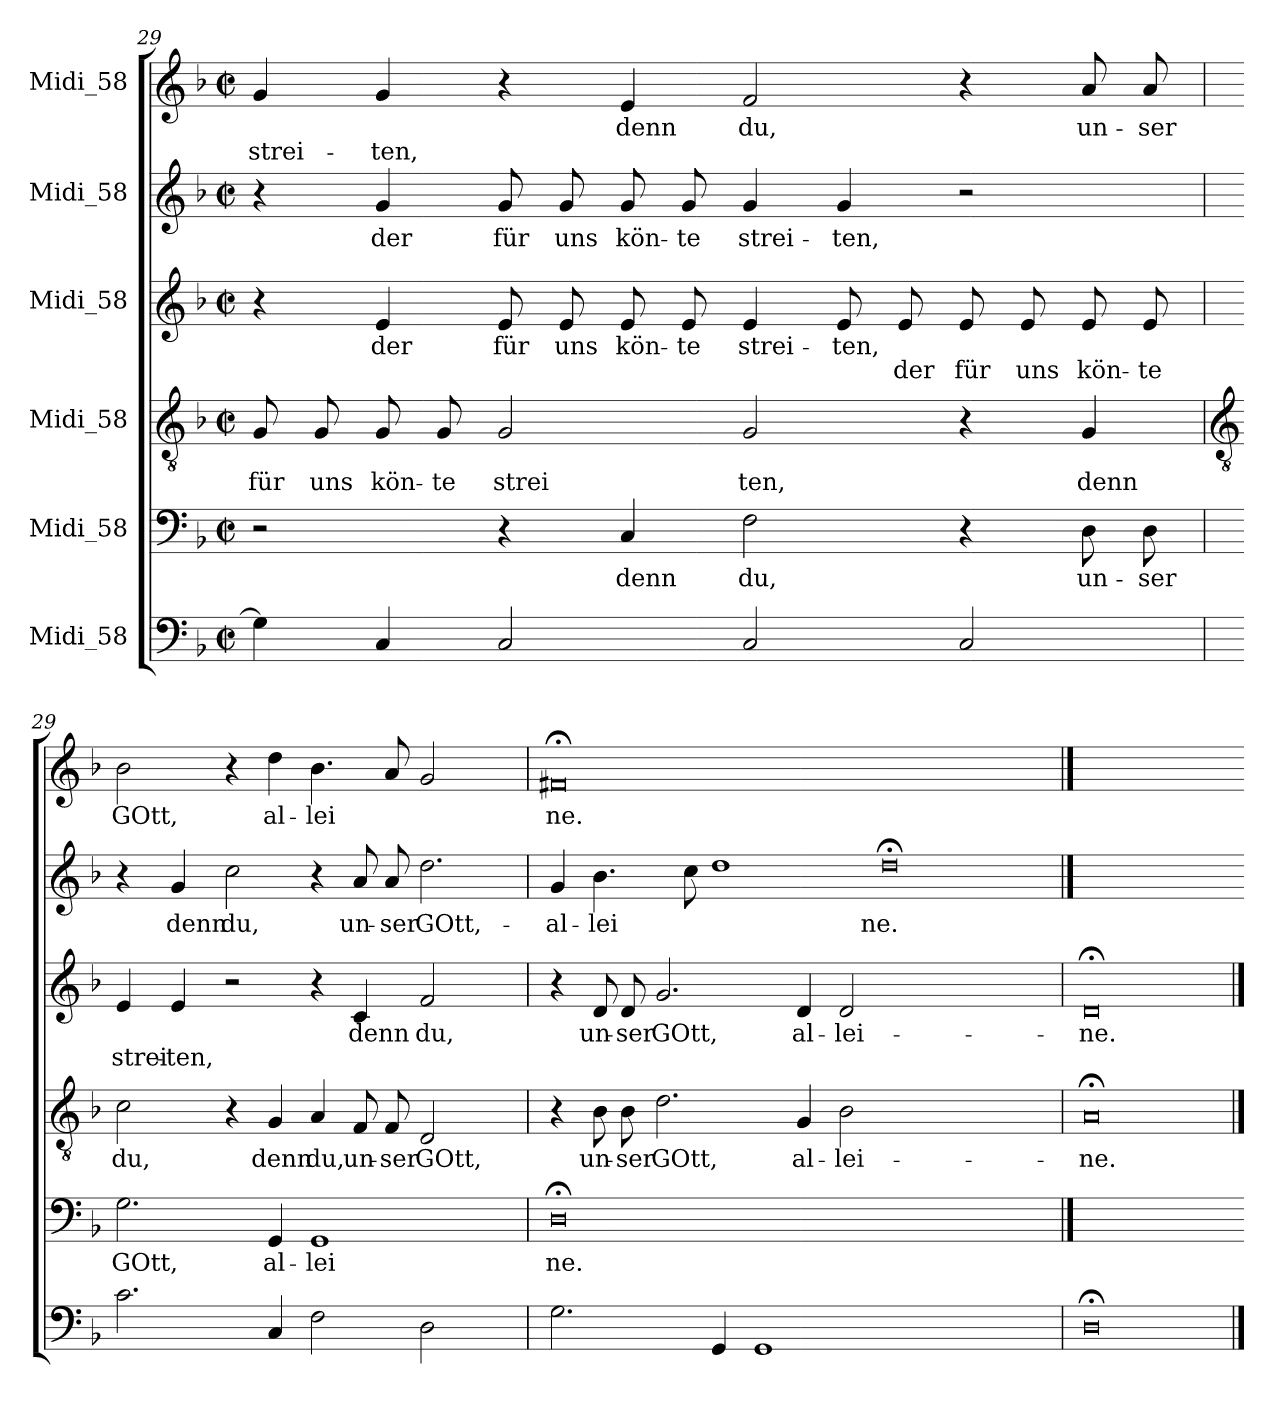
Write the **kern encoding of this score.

**kern	**kern	**text	**kern	**text	**kern	**text	**text	**kern	**text	**kern	**text	**text
*part6	*part5	*part5	*part4	*part4	*part3	*part3	*part3	*part2	*part2	*part1	*part1	*part1
*staff6	*staff5	*staff5	*staff4	*staff4	*staff3	*staff3	*staff3	*staff2	*staff2	*staff1	*staff1	*staff1
*I"Midi_58	*I"Midi_58	*	*I"Midi_58	*	*I"Midi_58	*	*	*I"Midi_58	*	*I"Midi_58	*	*
!!LO:LB:g=z
*clefF4	*clefF4	*	*clefGv2	*	*clefG2	*	*	*clefG2	*	*clefG2	*	*
*k[b-]	*k[b-]	*	*k[b-]	*	*k[b-]	*	*	*k[b-]	*	*k[b-]	*	*
*F:	*F:	*	*F:	*	*F:	*	*	*F:	*	*F:	*	*
*M4/2	*M4/2	*	*M4/2	*	*M4/2	*	*	*M4/2	*	*M4/2	*	*
*met(c|)	*met(c|)	*	*met(c|)	*	*met(c|)	*	*	*met(c|)	*	*met(c|)	*	*
=29	=29	=29	=29	=29	=29	=29	=29	=29	=29	=29	=29	=29
!	!	!	!	!LO:LY:b	!	!	!	!	!	!	!	!LO:LY:b
4G]	2r	.	8G	für	4r	.	.	4r	.	4g	.	strei-
!	!	!	!	!LO:LY:b	!	!	!	!	!	!	!	!
.	.	.	8G	uns	.	.	.	.	.	.	.	.
!	!	!	!	!LO:LY:b	!	!LO:LY:b	!	!	!LO:LY:b	!	!	!LO:LY:b
4C	.	.	8G	kön-	4e	der	.	4g	der	4g	.	-ten,
!	!	!	!	!LO:LY:b	!	!	!	!	!	!	!	!
.	.	.	8G	-te	.	.	.	.	.	.	.	.
!	!	!	!	!LO:LY:b	!	!LO:LY:b	!	!	!LO:LY:b	!	!	!
2C	4r	.	2G	strei	8e	für	.	8g	für	4r	.	.
!	!	!	!	!	!	!LO:LY:b	!	!	!LO:LY:b	!	!	!
.	.	.	.	.	8e	uns	.	8g	uns	.	.	.
!	!	!LO:LY:b	!	!	!	!LO:LY:b	!	!	!LO:LY:b	!	!LO:LY:b	!
.	4C	denn	.	.	8e	kön-	.	8g	kön-	4e	denn	.
!	!	!	!	!	!	!LO:LY:b	!	!	!LO:LY:b	!	!	!
.	.	.	.	.	8e	-te	.	8g	-te	.	.	.
!	!	!LO:LY:b	!	!LO:LY:b	!	!LO:LY:b	!	!	!LO:LY:b	!	!LO:LY:b	!
2C	2F	du,	2G	ten,	4e	strei-	.	4g	strei-	2f	du,	.
!	!	!	!	!	!	!LO:LY:b	!	!	!LO:LY:b	!	!	!
.	.	.	.	.	8e	-ten,	.	4g	-ten,	.	.	.
!	!	!	!	!	!	!	!LO:LY:b	!	!	!	!	!
.	.	.	.	.	8e	.	der	.	.	.	.	.
!	!	!	!	!	!	!	!LO:LY:b	!	!	!	!	!
2C	4r	.	4r	.	8e	.	für	2r	.	4r	.	.
!	!	!	!	!	!	!	!LO:LY:b	!	!	!	!	!
.	.	.	.	.	8e	.	uns	.	.	.	.	.
!	!	!LO:LY:b	!	!LO:LY:b	!	!	!LO:LY:b	!	!	!	!LO:LY:b	!
.	8D	un-	4G	denn	8e	.	kön-	.	.	8a	un-	.
!	!	!LO:LY:b	!	!	!	!	!LO:LY:b	!	!	!	!LO:LY:b	!
.	8D	-ser	.	.	8e	.	-te	.	.	8a	-ser	.
!!LO:LB:g=z
=29A	=29A	=29A	=29A	=29A	=29A	=29A	=29A	=29A	=29A	=29A	=29A	=29A
*	*	*	*clefGv2	*	*	*	*	*	*	*	*	*
!	!	!LO:LY:b	!	!LO:LY:b	!	!	!LO:LY:b	!	!	!	!LO:LY:b	!
2.c	2.G	GOtt,	2c	du,	4e	.	strei-	4r	.	2b-	GOtt,	.
!	!	!	!	!	!	!	!LO:LY:b	!	!LO:LY:b	!	!	!
.	.	.	.	.	4e	.	-ten,	4g	denn	.	.	.
!	!	!	!	!	!	!	!	!	!LO:LY:b	!	!	!
.	.	.	4r	.	2r	.	.	2cc	du,	4r	.	.
!	!	!LO:LY:b	!	!LO:LY:b	!	!	!	!	!	!	!LO:LY:b	!
4C	4GG	al-	4G	denn	.	.	.	.	.	4dd	al-	.
!	!	!LO:LY:b	!	!LO:LY:b	!	!	!	!	!	!	!LO:LY:b	!
2F	1GG	-lei	4A	du,	4r	.	.	4r	.	4.b-	-lei	.
!	!	!	!	!LO:LY:b	!	!LO:LY:b	!	!	!LO:LY:b	!	!	!
.	.	.	8F	un-	4c	denn	.	8a	un-	.	.	.
!	!	!	!	!LO:LY:b	!	!	!	!	!LO:LY:b	!	!	!
.	.	.	8F	-ser	.	.	.	8a	-ser	8a	.	.
!	!	!	!	!LO:LY:b	!	!LO:LY:b	!	!	!LO:LY:b	!	!	!
2D	.	.	2D	GOtt,	2f	du,	.	2.dd	GOtt,-	2g	.	.
4ryy	4ryy	.	4ryy	.	4ryy	.	.	.	.	4ryy	.	.
=30A	=30A	=30A	=30A	=30A	=30A	=30A	=30A	=30A	=30A	=30A	=30A	=30A
!	!	!LO:LY:b	!	!	!	!	!	!	!LO:LY:b	!	!LO:LY:b	!
2.G	0D;<	ne.	4r	.	4r	.	.	4g	-al-	0f#X;<	ne.	.
!	!	!	!	!LO:LY:b	!	!LO:LY:b	!	!	!LO:LY:b	!	!	!
.	.	.	8B-	un-	8d	un-	.	4.b-	-lei	.	.	.
!	!	!	!	!LO:LY:b	!	!LO:LY:b	!	!	!	!	!	!
.	.	.	8B-	-ser	8d	-ser	.	.	.	.	.	.
!	!	!	!	!LO:LY:b	!	!LO:LY:b	!	!	!	!	!	!
.	.	.	2.d	GOtt,	2.g	GOtt,	.	.	.	.	.	.
.	.	.	.	.	.	.	.	8cc	.	.	.	.
4GG	.	.	.	.	.	.	.	1dd	.	.	.	.
1GG	.	.	.	.	.	.	.	.	.	.	.	.
!	!	!	!	!LO:LY:b	!	!LO:LY:b	!	!	!	!	!	!
.	.	.	4G	al-	4d	al-	.	.	.	.	.	.
!	!	!	!	!LO:LY:b	!	!LO:LY:b	!	!	!	!	!	!
.	.	.	2B-	-lei-	2d	-lei-	.	.	.	.	.	.
!	!	!	!	!	!	!	!	!	!LO:LY:b	!	!	!
.	.	.	.	.	.	.	.	0dd;<	ne.	.	.	.
1..ryy	1..ryy	.	1..ryy	.	1..ryy	.	.	.	.	1..ryy	.	.
=	==	==	=	==	=	==	==	==	==	==	==	==
!	!	!	!	!LO:LY:b	!	!LO:LY:b	!	!	!	!	!	!
0D;<	0ryy	.	0A;<	-ne.	0d;<	-ne.	.	0ryy	.	0ryy	.	.
==	=	=	==	=	==	=	=	=	=	=	=	=
*-	*-	*-	*-	*-	*-	*-	*-	*-	*-	*-	*-	*-
